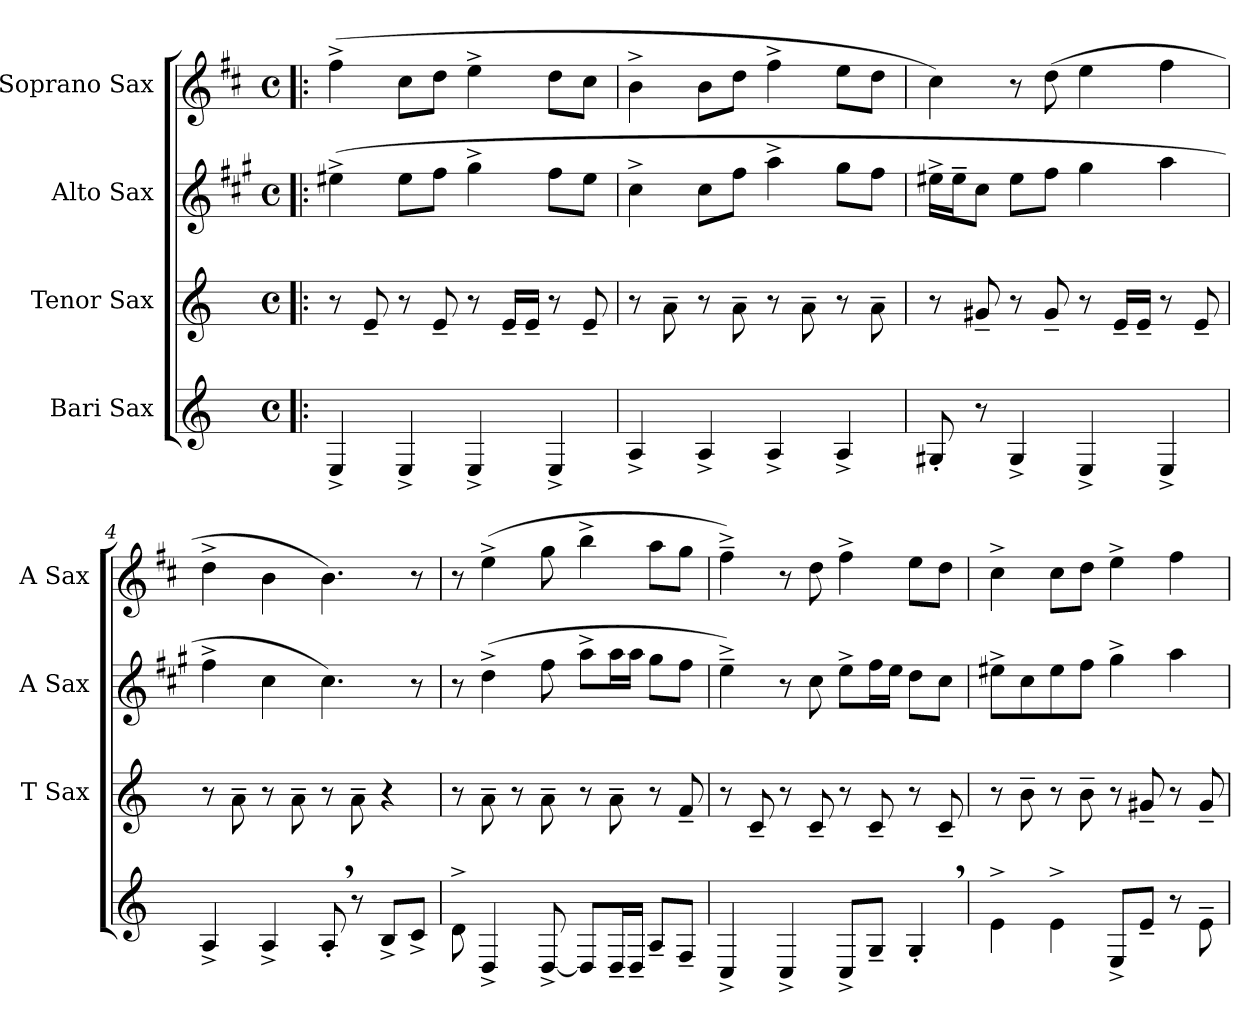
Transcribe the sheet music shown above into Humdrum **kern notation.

**kern	**kern	**kern	**kern
*part4	*part3	*part2	*part1
*staff4	*staff3	*staff2	*staff1
*I"Bari Sax	*I"Tenor Sax	*I"Alto Sax	*I"Soprano Sax
*	*I'T Sax	*I'A Sax	*I'A Sax
*clefG2	*clefG2	*clefG2	*clefG2
*ITrd12c21	*ITrd8c14	*ITrd5c9	*ITrd1c2
*k[]	*k[]	*k[]	*k[]
*C:	*C:	*C:	*C:
*M4/4	*M4/4	*M4/4	*M4/4
*met(c)	*met(c)	*met(c)	*met(c)
*MM150	*MM150	*MM150	*MM150
=1!|:	=1!|:	=1!|:	=1!|:
4EE^</	8r	(>4g#X^>\	(>4ee^>\
.	8E~</	.	.
4EE^</	8r	8g#\L	8b\L
.	8E~</	8a\J	8cc\J
4EE^</	8r	4b^>\	4dd^>\
.	16E~</LL	.	.
.	16E~</JJ	.	.
4EE^</	8r	8a\L	8cc\L
.	8E~</	8g#\J	8b\J
=2	=2	=2	=2
4AA^</	8r	4e^>\	4a^>\
.	8A~>\	.	.
4AA^</	8r	8e\L	8a\L
.	8A~>\	8a\J	8cc\J
4AA^</	8r	4cc^>\	4ee^>\
.	8A~>\	.	.
4AA^</	8r	8b\L	8dd\L
.	8A~>\	8a\J	8cc\J
=3	=3	=3	=3
8GG#X'</	8r	16g#X^>\LL	4b\)
.	.	16g#~>\J	.
8r	8G#X~</	8e\J	.
4GG#^</	8r	8g#\L	8r
.	8G#~</	8a\J	(>8cc\
4EE^</	8r	4b\	4dd\
.	16E~</LL	.	.
.	16E~</JJ	.	.
4EE^</	8r	4cc\	4ee\
.	8E~</	.	.
=4	=4	=4	=4
4AA^</	8r	4a^>\	4cc^>\
.	8A~>\	.	.
4AA^</	8r	4e\	4a\
.	8A~>\	.	.
8AA'<,>/	8r	4.e\)	4.a\)
8r	8A~>\	.	.
8BB^</L	4r	.	.
8C^</J	.	8r	8r
!!LO:LB:g=z
=5	=5	=5	=5
8D^>\	8r	8r	8r
4DD^</	8A~>\	(>4f^>\	(>4dd^>\
.	8r	.	.
[8DD^</	8A~>\	8a\	8ff\
8DD/L]	8r	8cc^>\L	4aa^>\
16DD~</L	8A~>\	16cc\L	.
16DD~</JJ	.	16cc\JJ	.
8AA~</L	8r	8b\L	8gg\L
8FF~</J	8F~</	8a\J	8ff\J
=6	=6	=6	=6
4CC^</	8r	4g^>~>\)	4ee^>~>\)
.	8C~</	.	.
4CC^</	8r	8r	8r
.	8C~</	8e\	8cc\
8CC^</L	8r	8g^>\L	4ee^>\
8GG~</J	8C~</	16a\L	.
.	.	16g\JJ	.
4GG'<,>/	8r	8f\L	8dd\L
.	8C~</	8e\J	8cc\J
=7	=7	=7	=7
4E^>\	8r	8g#X^>\L	4b^>\
.	8B~>\	8e\	.
4E^>\	8r	8g#\	8b\L
.	8B~>\	8a\J	8cc\J
8EE^</L	8r	4b^>\	4dd^>\
8E~</J	8G#X~</	.	.
8r	8r	4cc\	4ee\
8E~>\	8G#~</	.	.
=	=	=	=
*-	*-	*-	*-
